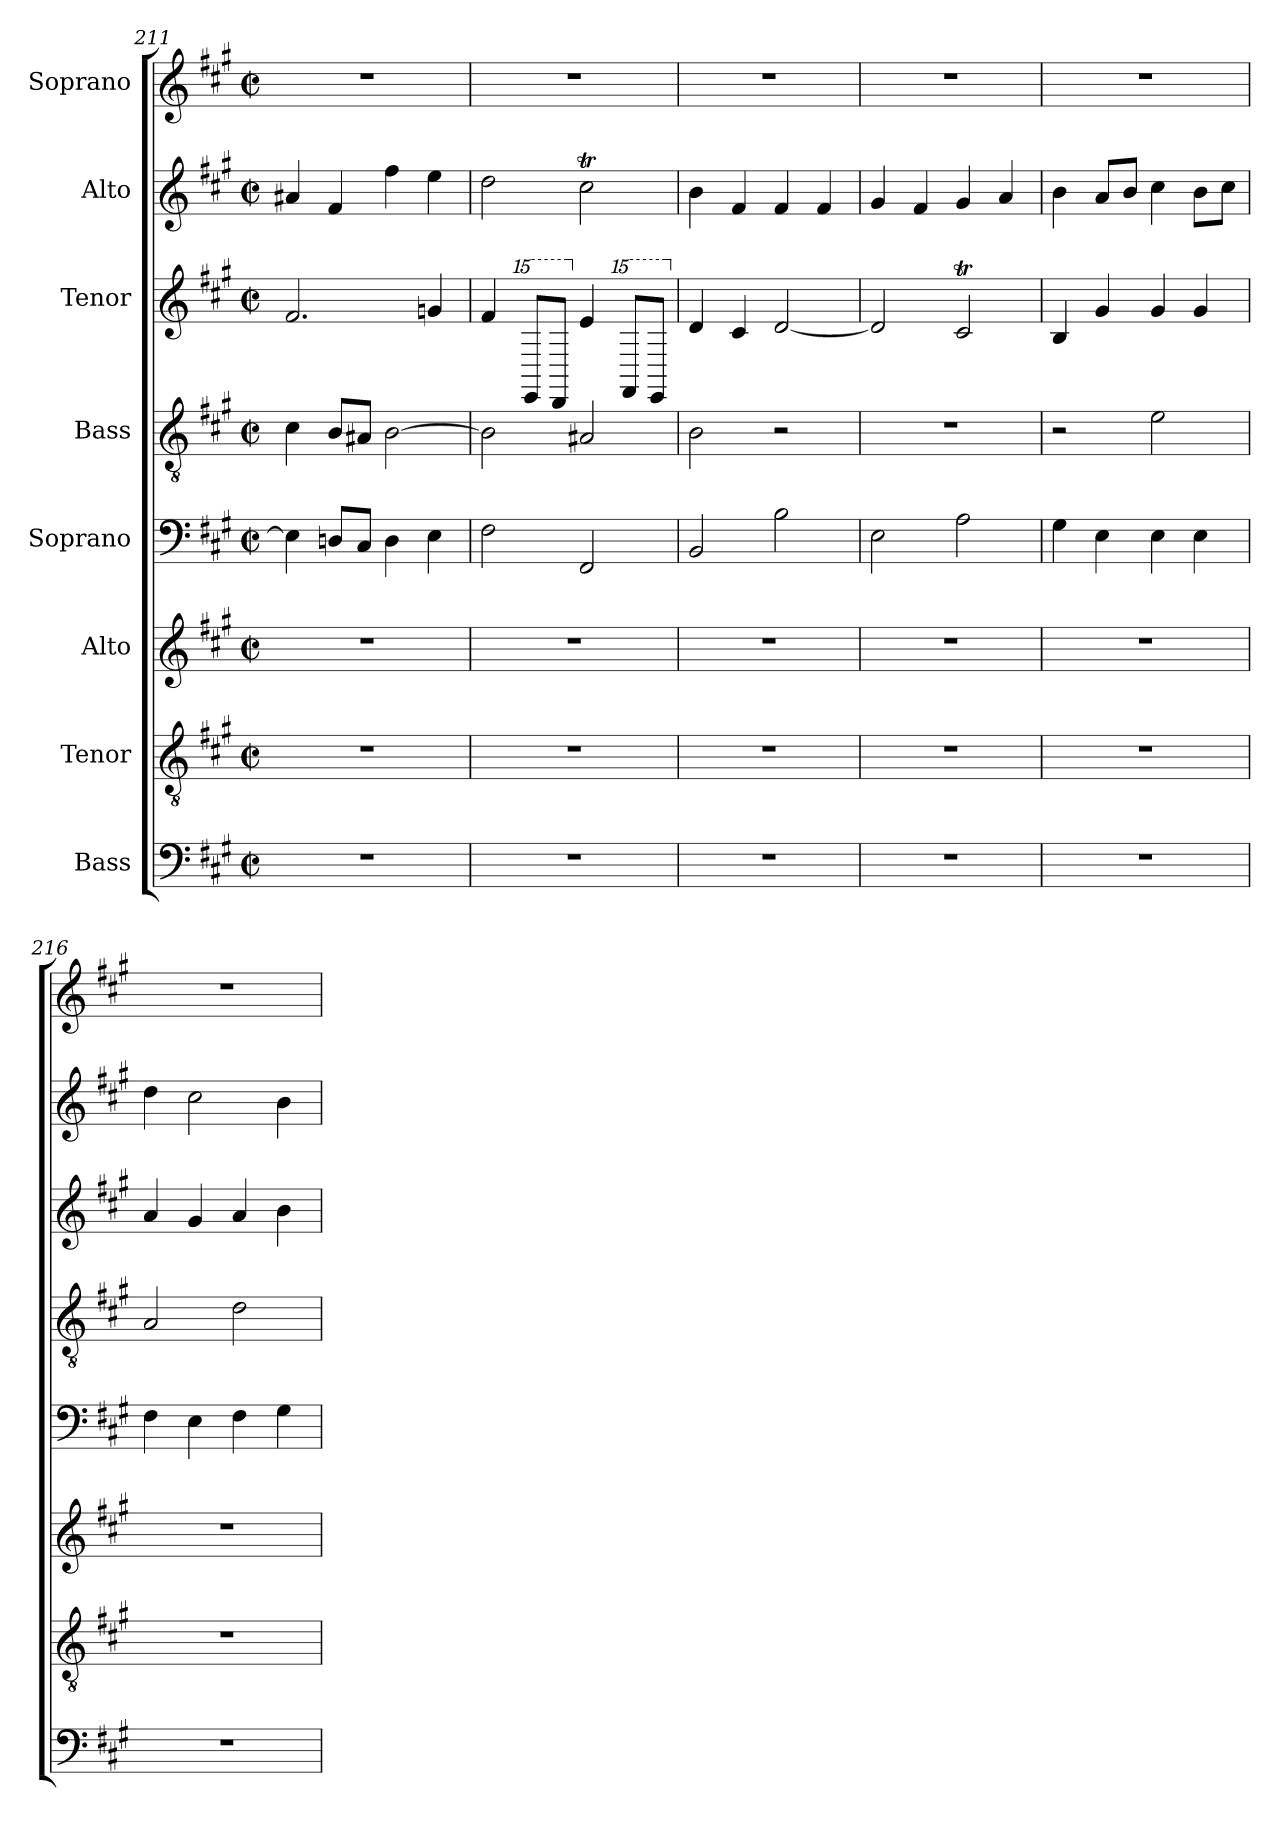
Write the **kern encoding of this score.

**kern	**kern	**kern	**kern	**kern	**kern	**kern	**kern
*part8	*part7	*part6	*part5	*part4	*part3	*part2	*part1
*staff8	*staff7	*staff6	*staff5	*staff4	*staff3	*staff2	*staff1
*I"Bass	*I"Tenor	*I"Alto	*I"Soprano	*I"Bass	*I"Tenor	*I"Alto	*I"Soprano
*clefF4	*clefGv2	*clefG2	*clefF4	*clefGv2	*clefG2	*clefG2	*clefG2
*k[f#c#g#]	*k[f#c#g#]	*k[f#c#g#]	*k[f#c#g#]	*k[f#c#g#]	*k[f#c#g#]	*k[f#c#g#]	*k[f#c#g#]
*A:	*A:	*A:	*A:	*A:	*A:	*A:	*A:
*M2/2	*M2/2	*M2/2	*M2/2	*M2/2	*M2/2	*M2/2	*M2/2
*met(c|)	*met(c|)	*met(c|)	*met(c|)	*met(c|)	*met(c|)	*met(c|)	*met(c|)
=211	=211	=211	=211	=211	=211	=211	=211
1r	1r	1r	4E\]	4c#\	2.f#/	4a#X/	1r
.	.	.	8Dn/L	8B/L	.	4f#/	.
.	.	.	8C#/J	8A#X/J	.	.	.
.	.	.	4D\	[>2B\	.	4ff#\	.
.	.	.	4E\	.	4gn/	4ee\	.
=212	=212	=212	=212	=212	=212	=212	=212
1r	1r	1r	2F#\	2B\]	4f#/	2dd\	1r
*	*	*	*	*	*15ma	*	*
.	.	.	.	.	8e/L	.	.
.	.	.	.	.	8d/J	.	.
*	*	*	*	*	*X15ma	*	*
.	.	.	2FF#/	2A#X/	4e/	2cc#t\	.
*	*	*	*	*	*15ma	*	*
.	.	.	.	.	8f#/L	.	.
.	.	.	.	.	8e/J	.	.
=213	=213	=213	=213	=213	=213	=213	=213
*	*	*	*	*	*X15ma	*	*
1r	1r	1r	2BB/	2B\	4d/	4b\	1r
.	.	.	.	.	4c#/	4f#/	.
.	.	.	2B\	2r	[<2d/	4f#/	.
.	.	.	.	.	.	4f#/	.
=214	=214	=214	=214	=214	=214	=214	=214
1r	1r	1r	2E\	1r	2d/]	4g#/	1r
.	.	.	.	.	.	4f#/	.
.	.	.	2A\	.	2c#t/	4g#/	.
.	.	.	.	.	.	4a/	.
=215	=215	=215	=215	=215	=215	=215	=215
1r	1r	1r	4G#\	2r	4B/	4b\	1r
.	.	.	4E\	.	4g#/	8a/L	.
.	.	.	.	.	.	8b/J	.
.	.	.	4E\	2e\	4g#/	4cc#\	.
.	.	.	4E\	.	4g#/	8b\L	.
.	.	.	.	.	.	8cc#\J	.
!!LO:LB:g=z
=216	=216	=216	=216	=216	=216	=216	=216
1r	1r	1r	4F#\	2A/	4a/	4dd\	1r
.	.	.	4E\	.	4g#/	2cc#\	.
.	.	.	4F#\	2d\	4a/	.	.
.	.	.	4G#\	.	4b\	4b\	.
=	=	=	=	=	=	=	=
*-	*-	*-	*-	*-	*-	*-	*-
